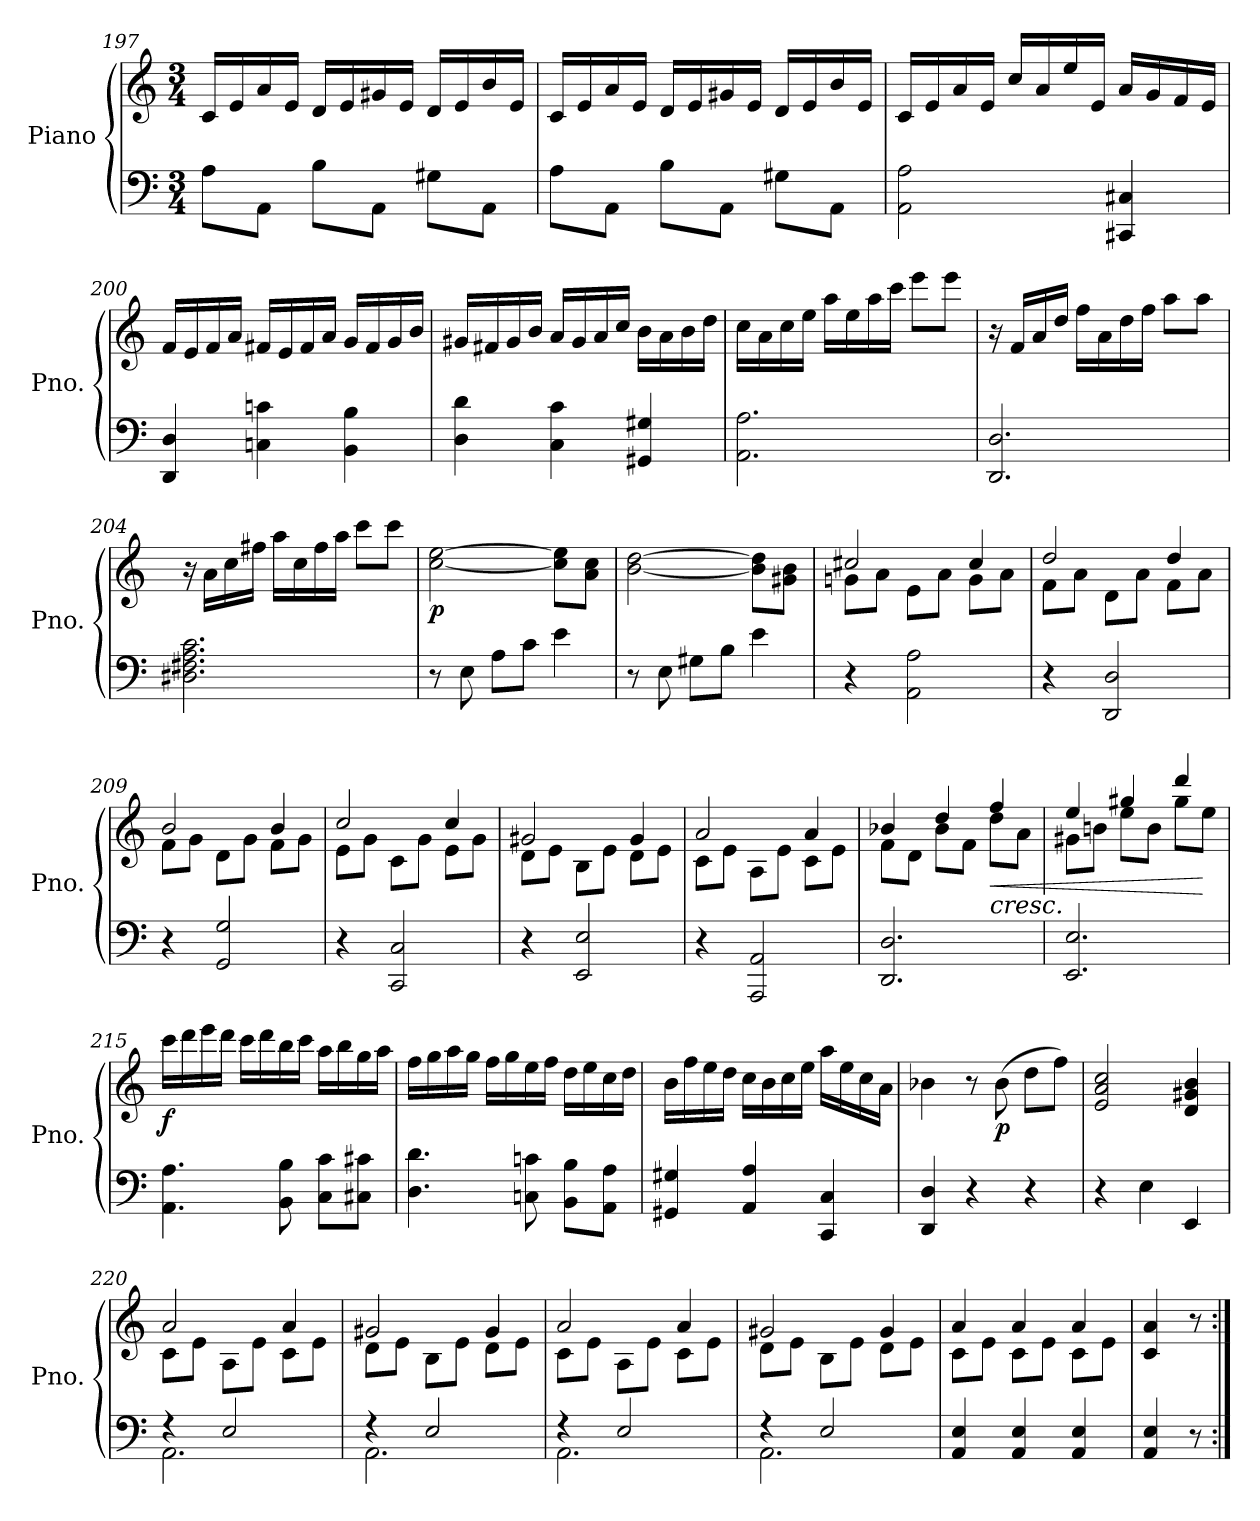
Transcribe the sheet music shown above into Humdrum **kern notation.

**kern	**kern	**dynam
*part1	*part1	*part1
*staff2	*staff1	*staff1/2
*I"Piano	*	*
*I'Pno.	*	*
*clefF4	*clefG2	*
*k[]	*k[]	*
*M3/4	*M3/4	*
=197	=197	=197
8A\L	16c/LL	.
.	16e/	.
8AA\J	16a/	.
.	16e/JJ	.
8B\L	16d/LL	.
.	16e/	.
8AA\J	16g#X/	.
.	16e/JJ	.
8G#X\L	16d/LL	.
.	16e/	.
8AA\J	16b/	.
.	16e/JJ	.
!!LO:PB:g=z
=198	=198	=198
8A\L	16c/LL	.
.	16e/	.
8AA\J	16a/	.
.	16e/JJ	.
8B\L	16d/LL	.
.	16e/	.
8AA\J	16g#X/	.
.	16e/JJ	.
8G#X\L	16d/LL	.
.	16e/	.
8AA\J	16b/	.
.	16e/JJ	.
=199	=199	=199
2AA\ 2A\	16c/LL	.
.	16e/	.
.	16a/	.
.	16e/JJ	.
.	16cc/LL	.
.	16a/	.
.	16ee/	.
.	16e/JJ	.
4CC#X/ 4C#X/	16a/LL	.
.	16g/	.
.	16f/	.
.	16e/JJ	.
=200	=200	=200
4DD/ 4D/	16f/LL	.
.	16e/	.
.	16f/	.
.	16a/JJ	.
4Cn\ 4cn\	16f#X/LL	.
.	16e/	.
.	16f#/	.
.	16a/JJ	.
4BB\ 4B\	16g/LL	.
.	16f#/	.
.	16g/	.
.	16b/JJ	.
!!LO:LB:g=z
=201	=201	=201
4D\ 4d\	16g#X/LL	.
.	16f#X/	.
.	16g#/	.
.	16b/JJ	.
4C\ 4c\	16a/LL	.
.	16g#/	.
.	16a/	.
.	16cc/JJ	.
4GG#X/ 4G#X/	16b\LL	.
.	16a\	.
.	16b\	.
.	16dd\JJ	.
!!LO:LB:g=z
=202	=202	=202
2.AA\ 2.A\	16cc\LL	.
.	16a\	.
.	16cc\	.
.	16ee\JJ	.
.	16aa\LL	.
.	16ee\	.
.	16aa\	.
.	16ccc\JJ	.
.	8eee\L	.
.	8eee\J	.
=203	=203	=203
2.DD/ 2.D/	16r	.
.	16f/LL	.
.	16a/	.
.	16dd/JJ	.
.	16ff\LL	.
.	16a\	.
.	16dd\	.
.	16ff\JJ	.
.	8aa\L	.
.	8aa\J	.
=204	=204	=204
2.D#X\ 2.F#X\ 2.A\ 2.c\	16r	.
.	16a\LL	.
.	16cc\	.
.	16ff#X\JJ	.
.	16aa\LL	.
.	16cc\	.
.	16ff#\	.
.	16aa\JJ	.
.	8ccc\L	.
.	8ccc\J	.
=205	=205	=205
!	!	!LO:DY:b
8r	[2cc\ [2ee\	p
8E\	.	.
8A\L	.	.
8c\J	.	.
4e\	8cc\] 8ee\]L	.
.	8a\ 8cc\J	.
=206	=206	=206
8r	[2b\ [2dd\	.
8E\	.	.
8G#X\L	.	.
8B\J	.	.
4e\	8b\] 8dd\]L	.
.	8g#X\ 8b\J	.
!!LO:LB:g=z
=207	=207	=207
*	*^	*
4r	2cc#X/	8gn\L	.
.	.	8a\J	.
2AA\ 2A\	.	8e\L	.
.	.	8a\J	.
.	4cc#/	8g\L	.
.	.	8a\J	.
=208	=208	=208	=208
4r	2dd/	8f\L	.
.	.	8a\J	.
2DD/ 2D/	.	8d\L	.
.	.	8a\J	.
.	4dd/	8f\L	.
.	.	8a\J	.
=209	=209	=209	=209
4r	2b/	8f\L	.
.	.	8g\J	.
2GG/ 2G/	.	8d\L	.
.	.	8g\J	.
.	4b/	8f\L	.
.	.	8g\J	.
=210	=210	=210	=210
4r	2cc/	8e\L	.
.	.	8g\J	.
2CC/ 2C/	.	8c\L	.
.	.	8g\J	.
.	4cc/	8e\L	.
.	.	8g\J	.
=211	=211	=211	=211
4r	2g#X/	8d\L	.
.	.	8e\J	.
2EE/ 2E/	.	8B\L	.
.	.	8e\J	.
.	4g#/	8d\L	.
.	.	8e\J	.
=212	=212	=212	=212
4r	2a/	8c\L	.
.	.	8e\J	.
2AAA/ 2AA/	.	8A\L	.
.	.	8e\J	.
.	4a/	8c\L	.
.	.	8e\J	.
!!LO:LB:g=z	!!
=213	=213	=213	=213
2.DD/ 2.D/	4b-X/	8f\L	.
.	.	8d\J	.
.	4dd/	8b-\L	.
.	.	8f\J	.
!	!LO:TX:b:i:t=cresc.	!	!
!	!	!	!LO:HP:b
.	4ff/	8dd\L	<
.	.	8a\J	.
=214	=214	=214	=214
2.EE/ 2.E/	4ee/	8g#X\L	.
.	.	8bn\J	.
.	4gg#X/	8ee\L	.
.	.	8b\J	.
.	4ddd/	8gg#\L	.
.	.	8ee\J	[
=215	=215	=215	=215
!	!	!	!LO:DY:b
*	*v	*v	*
4.AA\ 4.A\	16ccc\LL	f
.	16ddd\	.
.	16eee\	.
.	16ddd\JJ	.
.	16ccc\LL	.
.	16ddd\	.
8BB\ 8B\	16bb\	.
.	16ccc\JJ	.
8C\ 8c\L	16aa\LL	.
.	16bb\	.
8C#X\ 8c#X\J	16gg\	.
.	16aa\JJ	.
=216	=216	=216
4.D\ 4.d\	16ff\LL	.
.	16gg\	.
.	16aa\	.
.	16gg\JJ	.
.	16ff\LL	.
.	16gg\	.
8Cn\ 8cn\	16ee\	.
.	16ff\JJ	.
8BB\ 8B\L	16dd\LL	.
.	16ee\	.
8AA\ 8A\J	16cc\	.
.	16dd\JJ	.
!!LO:LB:g=z
=217	=217	=217
4GG#X/ 4G#X/	16b\LL	.
.	16ff\	.
.	16ee\	.
.	16dd\JJ	.
4AA/ 4A/	16cc\LL	.
.	16b\	.
.	16cc\	.
.	16ee\JJ	.
4CC/ 4C/	16aa\LL	.
.	16ee\	.
.	16cc\	.
.	16a\JJ	.
=218	=218	=218
4DD/ 4D/	4b-X\	.
4r	8r	.
!	!	!LO:DY:b
.	(8b-\	p
4r	8dd\L	.
.	8ff\J)	.
=219	=219	=219
4r	2e/ 2a/ 2cc/	.
4E\	.	.
4EE/	4d/ 4g#X/ 4b/	.
=220	=220	=220
*^	*^	*
4r	2.AA\	2a/	8c\L	.
.	.	.	8e\J	.
2E/	.	.	8A\L	.
.	.	.	8e\J	.
.	.	4a/	8c\L	.
.	.	.	8e\J	.
!!LO:PB:g=z	!!
=221	=221	=221	=221	=221
4r	2.AA\	2g#X/	8d\L	.
.	.	.	8e\J	.
2E/	.	.	8B\L	.
.	.	.	8e\J	.
.	.	4g#/	8d\L	.
.	.	.	8e\J	.
=222	=222	=222	=222	=222
4r	2.AA\	2a/	8c\L	.
.	.	.	8e\J	.
2E/	.	.	8A\L	.
.	.	.	8e\J	.
.	.	4a/	8c\L	.
.	.	.	8e\J	.
=223	=223	=223	=223	=223
4r	2.AA\	2g#X/	8d\L	.
.	.	.	8e\J	.
2E/	.	.	8B\L	.
.	.	.	8e\J	.
.	.	4g#/	8d\L	.
.	.	.	8e\J	.
*v	*v	*	*	*
=224	=224	=224	=224
4AA/ 4E/	4a/	8c\L	.
.	.	8e\J	.
4AA/ 4E/	4a/	8c\L	.
.	.	8e\J	.
4AA/ 4E/	4a/	8c\L	.
.	.	8e\J	.
*	*v	*v	*
=225	=225	=225
4AA/ 4E/	4c/ 4a/	.
8r	8r	.
=:|!	=:|!	=:|!
*-	*-	*-
